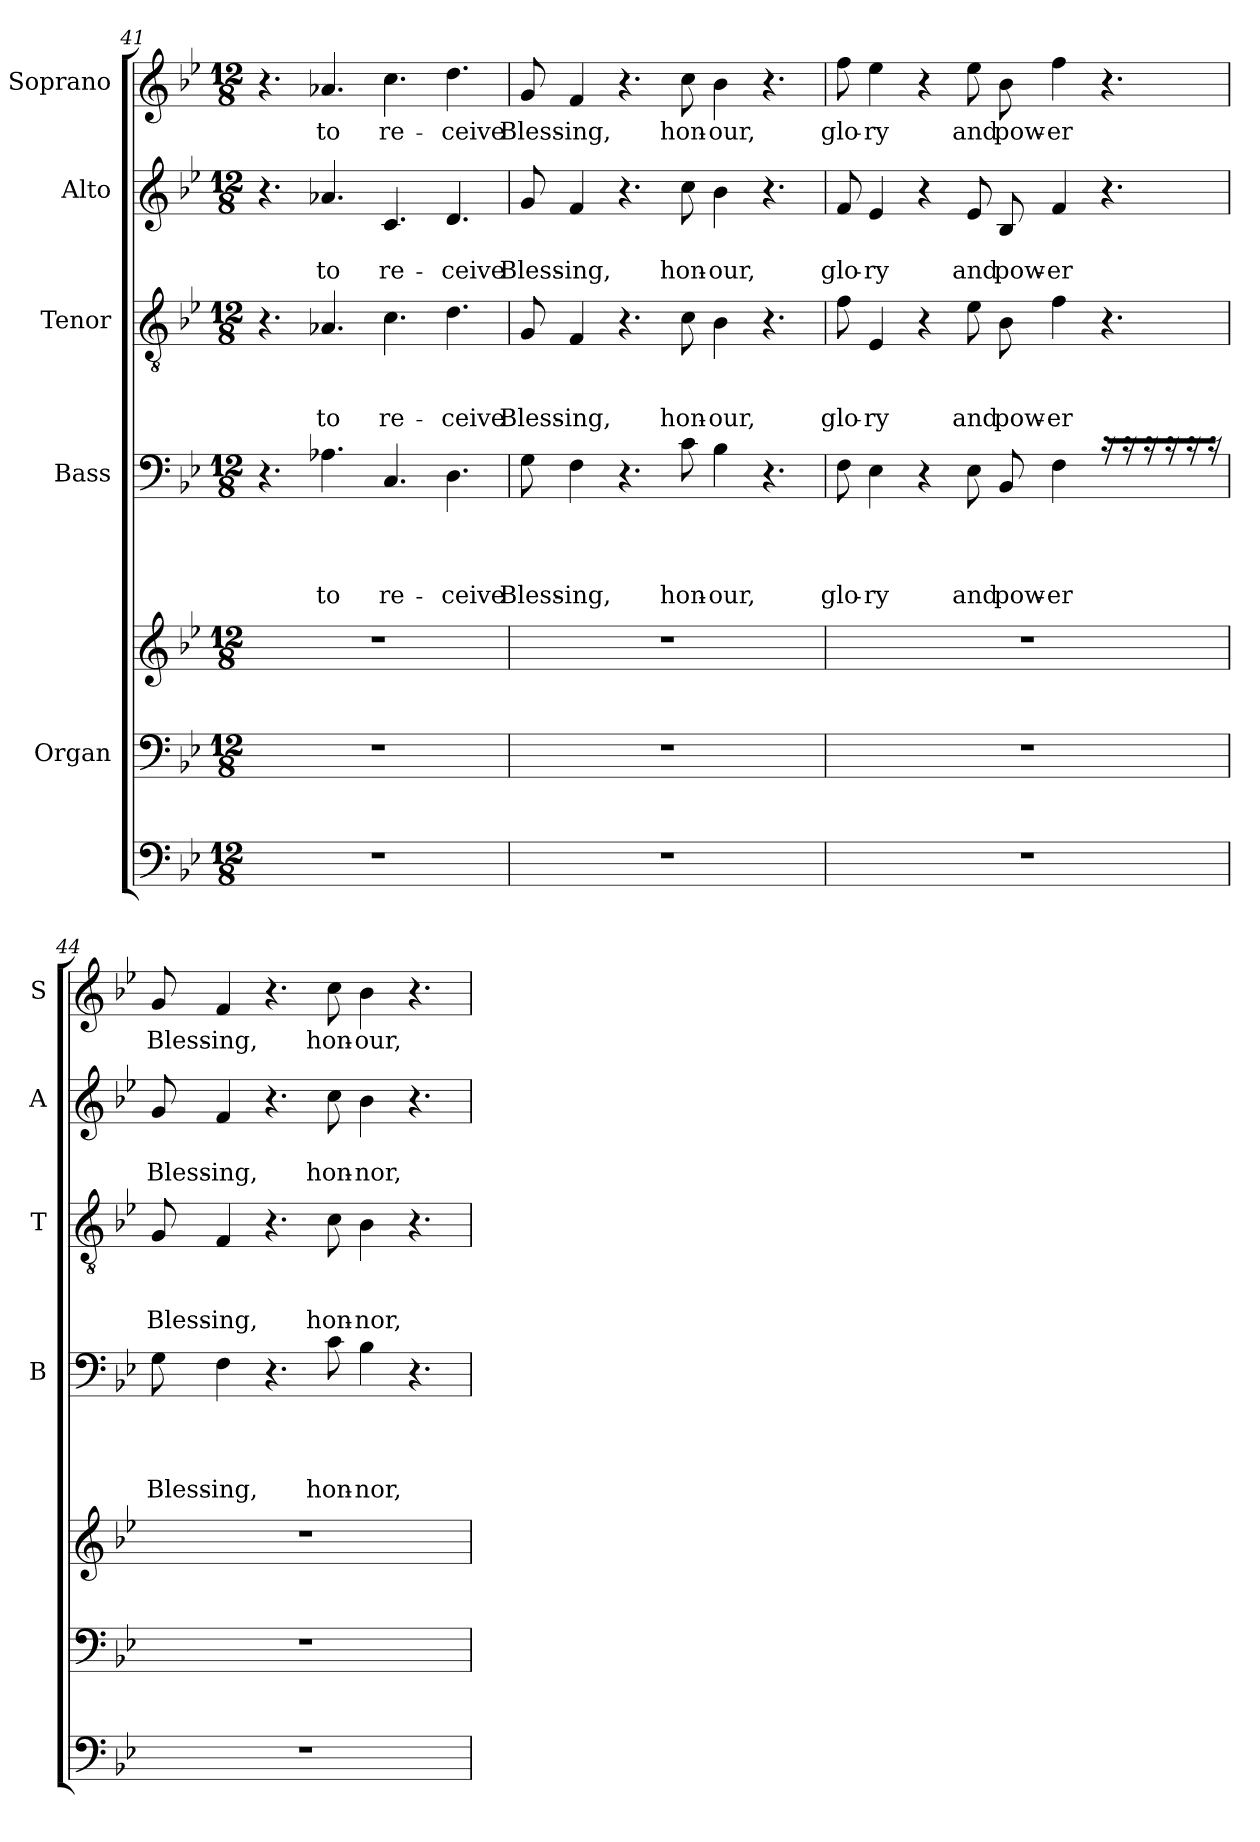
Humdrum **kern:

**kern	**kern	**kern	**kern	**text	**text	**text	**text	**kern	**text	**text	**text	**kern	**text	**text	**kern	**text
*part6	*part5	*part5	*part4	*part4	*part4	*part4	*part4	*part3	*part3	*part3	*part3	*part2	*part2	*part2	*part1	*part1
*staff7	*staff6	*staff5	*staff4	*staff4	*staff4	*staff4	*staff4	*staff3	*staff3	*staff3	*staff3	*staff2	*staff2	*staff2	*staff1	*staff1
*	*I"Organ	*	*I"Bass	*	*	*	*	*I"Tenor	*	*	*	*I"Alto	*	*	*I"Soprano	*
*	*	*	*I'B	*	*	*	*	*I'T	*	*	*	*I'A	*	*	*I'S	*
!!LO:PB:g=z
*clefF4	*clefF4	*clefG2	*clefF4	*	*	*	*	*clefGv2	*	*	*	*clefG2	*	*	*clefG2	*
*k[b-e-]	*k[b-e-]	*k[b-e-]	*k[b-e-]	*	*	*	*	*k[b-e-]	*	*	*	*k[b-e-]	*	*	*k[b-e-]	*
*B-:	*B-:	*B-:	*B-:	*	*	*	*	*B-:	*	*	*	*B-:	*	*	*B-:	*
*M12/8	*M12/8	*M12/8	*M12/8	*	*	*	*	*M12/8	*	*	*	*M12/8	*	*	*M12/8	*
=41	=41	=41	=41	=41	=41	=41	=41	=41	=41	=41	=41	=41	=41	=41	=41	=41
1.r	1.r	1.r	4.r	.	.	.	.	4.r	.	.	.	4.r	.	.	4.r	.
!	!	!	!	!	!	!	!LO:LY:b	!	!	!	!LO:LY:b	!	!	!LO:LY:b	!	!LO:LY:b
.	.	.	4.A-X\	.	.	.	to	4.A-X/	.	.	to	4.a-X/	.	to	4.a-X/	to
!	!	!	!	!	!	!	!LO:LY:b	!	!	!	!LO:LY:b	!	!	!LO:LY:b	!	!LO:LY:b
.	.	.	4.C/	.	.	.	re-	4.c\	.	.	re-	4.c/	.	re-	4.cc\	re-
!	!	!	!	!	!	!	!LO:LY:b	!	!	!	!LO:LY:b	!	!	!LO:LY:b	!	!LO:LY:b
.	.	.	4.D\	.	.	.	-ceive	4.d\	.	.	-ceive	4.d/	.	-ceive	4.dd\	-ceive
=42	=42	=42	=42	=42	=42	=42	=42	=42	=42	=42	=42	=42	=42	=42	=42	=42
!	!	!	!	!	!	!	!LO:LY:b	!	!	!	!LO:LY:b	!	!	!LO:LY:b	!	!LO:LY:b
1.r	1.r	1.r	8G\	.	.	.	Bless-	8G/	.	.	Bless-	8g/	.	Bless-	8g/	Bless-
!	!	!	!	!	!	!	!LO:LY:b	!	!	!	!LO:LY:b	!	!	!LO:LY:b	!	!LO:LY:b
.	.	.	4F\	.	.	.	-ing,	4F/	.	.	-ing,	4f/	.	-ing,	4f/	-ing,
.	.	.	4.r	.	.	.	.	4.r	.	.	.	4.r	.	.	4.r	.
!	!	!	!	!	!	!	!LO:LY:b	!	!	!	!LO:LY:b	!	!	!LO:LY:b	!	!LO:LY:b
.	.	.	8c\	.	.	.	hon-	8c\	.	.	hon-	8cc\	.	hon-	8cc\	hon-
!	!	!	!	!	!	!	!LO:LY:b	!	!	!	!LO:LY:b	!	!	!LO:LY:b	!	!LO:LY:b
.	.	.	4B-\	.	.	.	-our,	4B-\	.	.	-our,	4b-\	.	-our,	4b-\	-our,
.	.	.	4.r	.	.	.	.	4.r	.	.	.	4.r	.	.	4.r	.
=43	=43	=43	=43	=43	=43	=43	=43	=43	=43	=43	=43	=43	=43	=43	=43	=43
!	!	!	!	!	!	!	!LO:LY:b	!	!	!	!LO:LY:b	!	!	!LO:LY:b	!	!LO:LY:b
1.r	1.r	1.r	8F\	.	.	.	glo-	8f\	.	.	glo-	8f/	.	glo-	8ff\	glo-
!	!	!	!	!	!	!	!LO:LY:b	!	!	!	!LO:LY:b	!	!	!LO:LY:b	!	!LO:LY:b
.	.	.	4E-\	.	.	.	-ry	4E-/	.	.	-ry	4e-/	.	-ry	4ee-\	-ry
.	.	.	4r	.	.	.	.	4r	.	.	.	4r	.	.	4r	.
!	!	!	!	!	!	!	!LO:LY:b	!	!	!	!LO:LY:b	!	!	!LO:LY:b	!	!LO:LY:b
.	.	.	8E-\	.	.	.	and	8e-\	.	.	and	8e-/	.	and	8ee-\	and
!	!	!	!	!	!	!	!LO:LY:b	!	!	!	!LO:LY:b	!	!	!LO:LY:b	!	!LO:LY:b
.	.	.	8BB-/	.	.	.	pow-	8B-\	.	.	pow-	8B-/	.	pow-	8b-\	pow-
!	!	!	!	!	!	!	!LO:LY:b:rj	!	!	!	!LO:LY:b:rj	!	!	!LO:LY:b	!	!LO:LY:b:rj
.	.	.	4F\	.	.	.	-er	4f\	.	.	-er	4f/	.	-er	4ff\	-er
*	*	*	*tremolo	*	*	*	*	*	*	*	*	*	*	*	*	*
.	.	.	16rLL	.	.	.	.	4.r	.	.	.	4.r	.	.	4.r	.
.	.	.	16r	.	.	.	.	.	.	.	.	.	.	.	.	.
.	.	.	16r	.	.	.	.	.	.	.	.	.	.	.	.	.
.	.	.	16r	.	.	.	.	.	.	.	.	.	.	.	.	.
.	.	.	16r	.	.	.	.	.	.	.	.	.	.	.	.	.
.	.	.	16rJJ	.	.	.	.	.	.	.	.	.	.	.	.	.
*	*	*	*Xtremolo	*	*	*	*	*	*	*	*	*	*	*	*	*
!!LO:LB:g=z
=44	=44	=44	=44	=44	=44	=44	=44	=44	=44	=44	=44	=44	=44	=44	=44	=44
!	!	!	!	!	!	!	!LO:LY:b	!	!	!	!LO:LY:b	!	!	!LO:LY:b	!	!LO:LY:b
1.r	1.r	1.r	8G\	.	.	.	Bless-	8G/	.	.	Bless-	8g/	.	Bless-	8g/	Bless-
!	!	!	!	!	!	!	!LO:LY:b	!	!	!	!LO:LY:b	!	!	!LO:LY:b	!	!LO:LY:b
.	.	.	4F\	.	.	.	-ing,	4F/	.	.	-ing,	4f/	.	-ing,	4f/	-ing,
.	.	.	4.r	.	.	.	.	4.r	.	.	.	4.r	.	.	4.r	.
!	!	!	!	!	!	!	!LO:LY:b	!	!	!	!LO:LY:b	!	!	!LO:LY:b	!	!LO:LY:b
.	.	.	8c\	.	.	.	hon-	8c\	.	.	hon-	8cc\	.	hon-	8cc\	hon-
!	!	!	!	!	!	!	!LO:LY:b	!	!	!	!LO:LY:b	!	!	!LO:LY:b	!	!LO:LY:b
.	.	.	4B-\	.	.	.	-nor,	4B-\	.	.	-nor,	4b-\	.	-nor,	4b-\	-our,
.	.	.	4.r	.	.	.	.	4.r	.	.	.	4.r	.	.	4.r	.
=	=	=	=	=	=	=	=	=	=	=	=	=	=	=	=	=
*-	*-	*-	*-	*-	*-	*-	*-	*-	*-	*-	*-	*-	*-	*-	*-	*-
